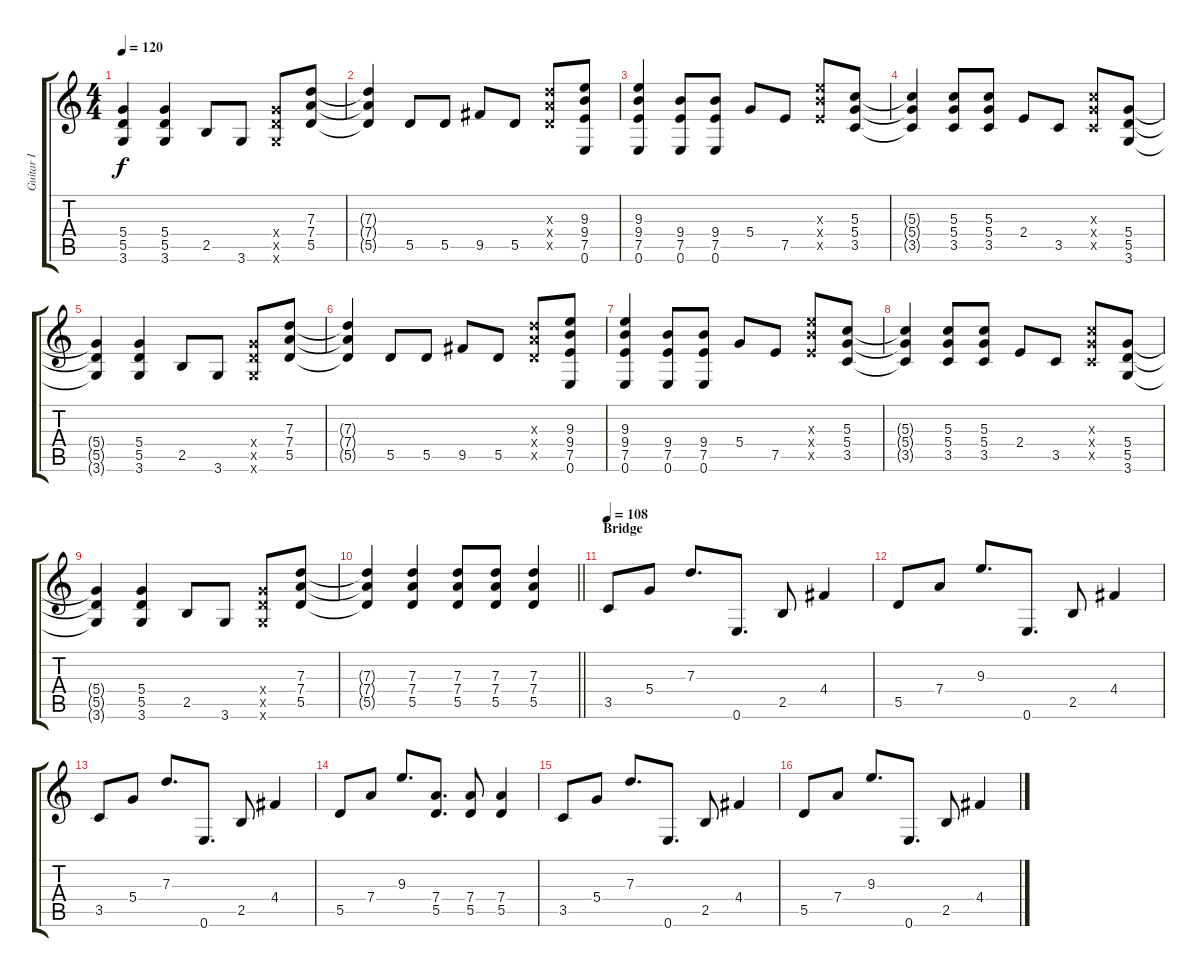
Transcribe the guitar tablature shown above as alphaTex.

\track ("Guitar I" "Guitar I") {instrument distortionguitar}
\staff {score tabs}
\tuning (E4 B3 G3 D3 A2 E2) {hide}
\ts (4 4)
\tempo 120
\clef g2
\ks c
(5.4{t} 5.5{t} 3.6{t}).4{dy f} (5.4 5.5 3.6).4 2.5.8 3.6.8 (5.4{x} 5.5{x} 3.6{x}).8 (7.3 7.4 5.5).8 |
(7.3{t} 7.4{t} 5.5{t}).4 5.5.8 5.5.8 9.5.8 5.5.8 (7.3{x} 7.4{x} 5.5{x}).8 (9.3 9.4 7.5 0.6).8 |
(9.3 9.4 7.5 0.6).4 (9.4 7.5 0.6).8 (9.4 7.5 0.6).8 5.4.8 7.5.8 (9.3{x} 9.4{x} 7.5{x}).8 (5.3 5.4 3.5).8 |
(5.3{t} 5.4{t} 3.5{t}).4 (5.3 5.4 3.5).8 (5.3 5.4 3.5).8 2.4.8 3.5.8 (5.3{x} 5.4{x} 3.5{x}).8 (5.4 5.5 3.6).8 |
(5.4{t} 5.5{t} 3.6{t}).4 (5.4 5.5 3.6).4 2.5.8 3.6.8 (5.4{x} 5.5{x} 3.6{x}).8 (7.3 7.4 5.5).8 |
(7.3{t} 7.4{t} 5.5{t}).4 5.5.8 5.5.8 9.5.8 5.5.8 (7.3{x} 7.4{x} 5.5{x}).8 (9.3 9.4 7.5 0.6).8 |
(9.3 9.4 7.5 0.6).4 (9.4 7.5 0.6).8 (9.4 7.5 0.6).8 5.4.8 7.5.8 (9.3{x} 9.4{x} 7.5{x}).8 (5.3 5.4 3.5).8 |
(5.3{t} 5.4{t} 3.5{t}).4 (5.3 5.4 3.5).8 (5.3 5.4 3.5).8 2.4.8 3.5.8 (5.3{x} 5.4{x} 3.5{x}).8 (5.4 5.5 3.6).8 |
(5.4{t} 5.5{t} 3.6{t}).4 (5.4 5.5 3.6).4 2.5.8 3.6.8 (5.4{x} 5.5{x} 3.6{x}).8 (7.3 7.4 5.5).8 |
\barLineRight lightlight
(7.3{t} 7.4{t} 5.5{t}).4 (7.3 7.4 5.5).4 (7.3 7.4 5.5).8 (7.3 7.4 5.5).8 (7.3 7.4 5.5).4 |
\section ("" "Bridge")
\tempo 108
3.5.8 5.4.8 7.3.8{d} 0.6.8{d} 2.5.8 4.4.4 |
5.5.8 7.4.8 9.3.8{d} 0.6.8{d} 2.5.8 4.4.4 |
3.5.8 5.4.8 7.3.8{d} 0.6.8{d} 2.5.8 4.4.4 |
5.5.8 7.4.8 9.3.8{d} (7.4 5.5).8{d} (7.4 5.5).8 (7.4 5.5).4 |
3.5.8 5.4.8 7.3.8{d} 0.6.8{d} 2.5.8 4.4.4 |
5.5.8 7.4.8 9.3.8{d} 0.6.8{d} 2.5.8 4.4.4
